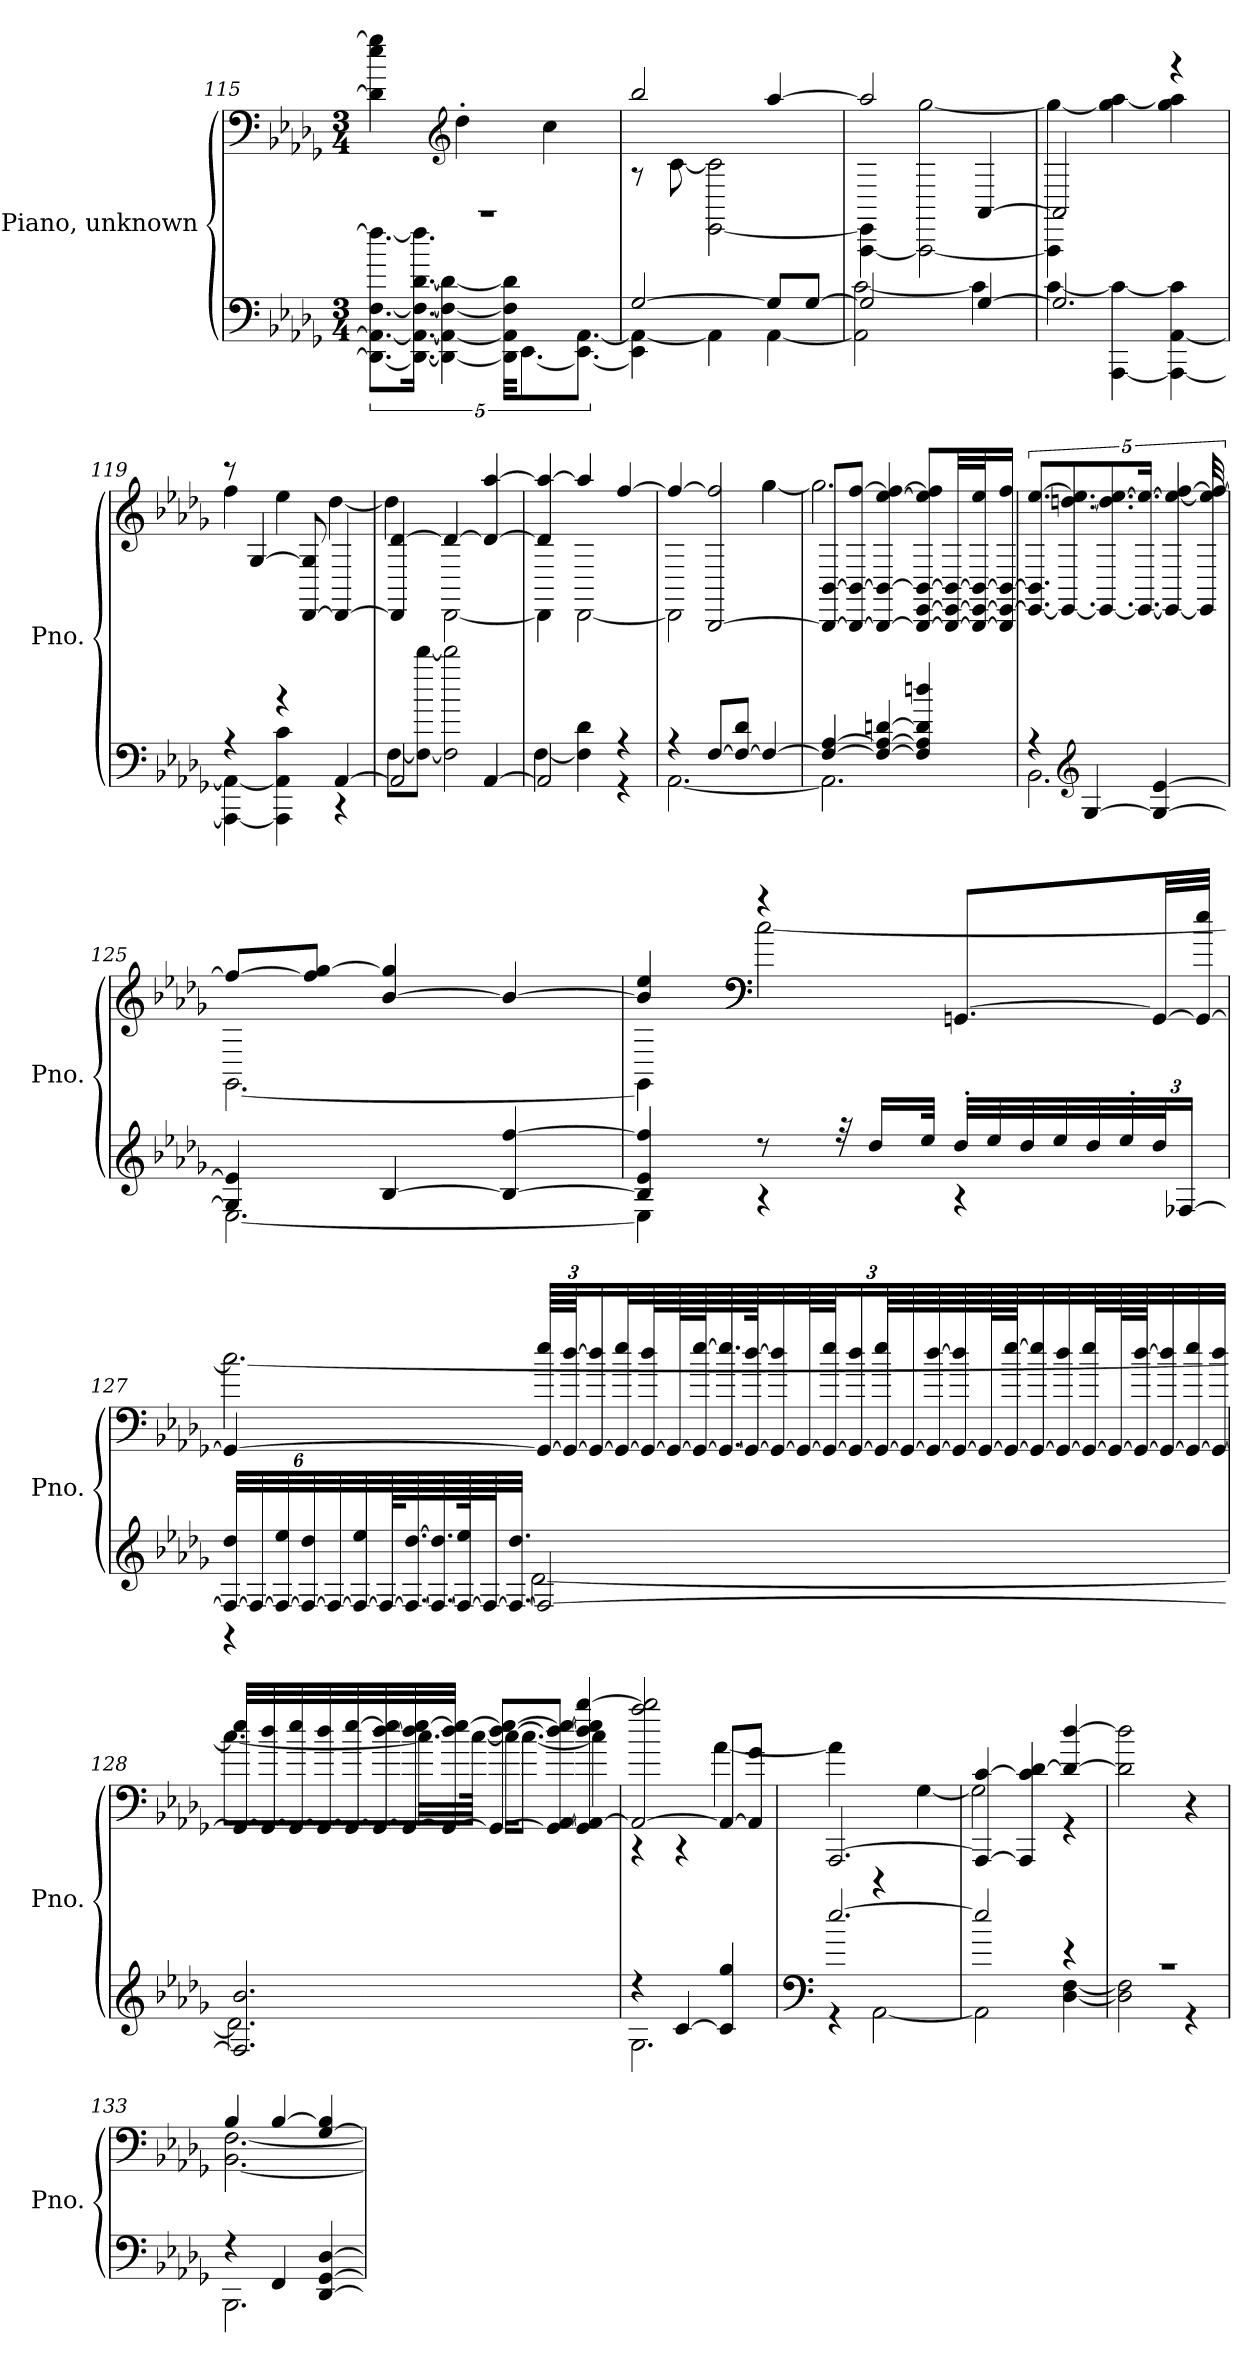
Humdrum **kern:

**kern	**kern
*part1	*part1
*staff2	*staff1
*I"Piano, unknown	*
*I'Pno.	*
*clefF4	*clefF4
*k[b-e-a-d-g-]	*k[b-e-a-d-g-]
*M3/4	*M3/4
=115	=115
*^	*
2.r	10.DD-\_ 10.AA-\_ [10.F\ 10.ff\_L	4d-\] 4ee-\ 4gg-\]
.	20.DD-\_ 20.AA-\_ 20.F\_ [20.d-\ 20.ff\]Jk	.
.	5DD-\_ 5AA-\_ 5F\_ 5d-\_	.
*	*	*clefG2
.	.	4dd-'\
.	40DD-\] 40AA-\] 40F\] 40d-\]KKL	.
.	[10.EE-\	.
.	.	4cc\
.	10.EE-\_ [10.AA-\J	.
=116	=116	=116
*	*	*^
[2G-/	4EE-\] 4AA-\_	2bb-/	8r
.	.	.	[8c\
.	4AA-\]	.	[2EE-\ 2c\]
8G-/L]	[4AA-\	[4aa-/	.
[8G-/J	.	.	.
=117	=117	=117	=117
2G-/]	2AA-\] [2c\	2aa-/]	[4AAA-\ 4EE-\]
.	.	.	2AAA-\_ [2gg-\
[4G-/	4c\]	[4AA-/	.
!!LO:PB:g=z	!!
=118	=118	=118	=118
2.G-/]	[4c\	2AA-/]	4AAA-\] 4gg-\_
.	[4AAA-\ 4c\_	.	4gg-\] [4aa-\
.	4AAA-\_ [4AA-\ 4c\]	4r	4gg-\ 4aa-\]
=119	=119	=119	=119
4r	4AAA-\_ 4AA-\_	8r	4ff\
.	.	[4G-/	.
4r	4AAA-\] 4AA-\] 4c\	.	4ee-\
.	.	[8DD-/ 8G-/]	.
[4AA-/	4r	4DD-/_	[4dd-\
=120	=120	=120	=120
2AA-/]	[8F\L	4DD-/] [4d-/	4dd-\]
.	8F\_ [8ddd-\J	.	.
.	2F\] 2ddd-\]	4d-/_	[2DD-\
[4AA-/	.	4d-/_ [4aa-/	.
=121	=121	=121	=121
2AA-/]	[4F\	4d-/] 4aa-/_	4DD-\]
.	4F\] 4d-\	4aa-/]	[2DD-\
4r	4r	[4ff/	.
=122	=122	=122	=122
4r	[2.AA-\	4ff/_	2DD-\]
[8F/L	.	[2BBB-/ 2ff/]	.
8F/_ 8d-/J	.	.	.
4F/_	.	.	[4gg-\
!!LO:LB:g=z	!!
=123	=123	=123	=123
4F/_ [4A-/	2.AA-\]	8BBB-/_ [8BB-/L	2.gg-\]
.	.	8BBB-/_ 8BB-/_ [8ff/J	.
4F/_ 4A-/_ [4dn/	.	4BBB-/_ 4BB-/_ [4ee-/ 4ff/_	.
4F/] 4A-/] 4d/] 4ddn/	.	8BBB-/_ [8EE-/ 8BB-/_ 8ee-/] 8ff/]L	.
.	.	32BBB-/_ 32EE-/_ 32BB-/_LL	.
.	.	32BBB-/_ 32EE-/_ 32BB-/_ 32ee-/J	.
.	.	16BBB-/] 16EE-/_ 16BB-/_ 16ff/JJ	.
*	*	*v	*v
=124	=124	=124
4r	2.BB-\	10.EE-/_ 10.BB-/] [10.ee-/L
.	.	10.EE-/_ [10.ddn/ 10.ee-/]
*clefG2	*	*
[4G-/	.	.
.	.	10.EE-/_ 10.dd/] [10.ee-/
.	.	20.EE-/_ 20.ee-/_Jk
4G-/_ [4e-/	.	.
.	.	5EE-/_ 5ee-/_ [5ff/
.	.	40EE-/] 40ee-/] 40ff/_
=125	=125	=125
*	*	*^
4G-/] 4e-/]	[2.E-\	8ff/L_	[2.GG-\
.	.	8ff/] [8gg-/J	.
[4B-/	.	[4b-/ 4gg-/]	.
4B-/_ [4ff/	.	4b-/_	.
!!LO:LB:g=z	!!
=126	=126	=126	=126
4B-/] 4e-/ 4ff/]	4E-\]	4b-/] 4ee-/	4GG-\]
*	*	*clefF4	*
8r	4r	4r	[2cc\
32r	.	.	.
16dd-/LL	.	.	.
32ee-/JJk	.	.	.
32dd-'/LLL	4r	[8.GGn/L	.
32ee-/	.	.	.
32dd-/	.	.	.
32ee-/	.	.	.
32dd-/	.	.	.
32ee-'/	.	.	.
*Xbrackettup	*	*	*
48dd-/J	.	32GG/LL_	.
[24F-X/JJ	.	.	.
.	.	32GG/_ 32ee-/JJJ	.
!!LO:LB:g=z	!!
=127	=127	=127	=127
48F-/_ 48dd-/LLL	4r	4GG/_	2.cc\_
48F-/_	.	.	.
48F-/_ 48ee-/	.	.	.
48F-/_ 48dd-/	.	.	.
48F-/_	.	.	.
48F-/_ 48ee-/	.	.	.
128F-/KL_	.	.	.
64.F-/_ [64.dd-/	.	.	.
64.F-/_ 64.dd-/]	.	.	.
128F-/_ 128ee-/K	.	.	.
64F-/J_	.	.	.
32.F-/_ 32.dd-/JJJ	.	.	.
*	*	*Xbrackettup	*
2F-/_	[2d-\	96GG/_ 96ee-/LLLL	.
.	.	96GG/_ [96dd-/JJ	.
.	.	24GG/_ 24dd-/]	.
.	.	32GG/_ 32ee-/L	.
.	.	64GG/_ 64dd-/L	.
.	.	128GG/L_	.
.	.	128GG/_ [128ee-/J	.
.	.	64.GG/_ 64.ee-/]	.
.	.	128GG/_ [128dd-/JK	.
.	.	32GG/_ 32dd-/]	.
.	.	96GG/L_	.
.	.	96GG/_ 96ee-/JJ	.
.	.	24GG/_ 24dd-/	.
.	.	96GG/_ 96ee-/LL	.
.	.	96GG/_	.
.	.	96GG/_ [96dd-/	.
.	.	64GG/_ 64dd-/]	.
.	.	128GG/L_	.
.	.	128GG/_ [128ee-/JJ	.
.	.	32GG/_ 32ee-/]	.
.	.	32GG/_ 32dd-/	.
.	.	64GG/_ 64ee-/L	.
.	.	128GG/L_	.
.	.	128GG/_ [128dd-/JJ	.
.	.	32GG/_ 32dd-/]	.
.	.	32GG/_ 32ee-/	.
.	.	32GG/_ 32dd-/JJJ	.
!!LO:LB:g=z	!!
=128	=128	=128	=128
2.F-/] 2.b-/	2.d-\]	32GG/_ 32ee-/LLL	8.cc\L_
.	.	32GG/_ 32dd-/	.
.	.	32GG/_ 32ee-/	.
.	.	32GG/_ 32dd-/	.
.	.	32GG/_ [32ee-/	.
.	.	32GG/_ [32dd-/ 32ee-/]	.
.	.	32GG/_ 32dd-/] [32ee-/	32.cc\LL]
.	.	32GG/_ 32dd-/ 32ee-/_JJJ	.
.	.	.	[64cc\JJJk
.	.	8GG/_ [8dd-/ 8ee-/_L	16cc\KL]
.	.	.	[8.cc\J
.	.	8GG/_ [8AA-/ 8dd-/_ 8ee-/_J	.
.	.	4GG/] 4AA-/_ 4dd-/] 4ee-/] [4bb-/	4cc\]
=129	=129	=129	=129
4r	2.G-\	2AA-/_ 2aa-/ 2bb-/]	4r
[4c/	.	.	4r
4c/] 4gg-/	.	8AA-/L_	[4a-\
.	.	8AA-/] 8g-/J	.
=130	=130	=130	=130
*clefF4	*	*	*
[2.ee-/	4r	[2.AAA-/	4a-\]
.	[2AA-\	.	4r
.	.	.	[4G-\
!!LO:LB:g=z	!!
=131	=131	=131	=131
2ee-/]	2AA-\]	4AAA-/_ [4c/	2G-\]
.	.	4AAA-/] 4c/] [4d-/	.
4r	[4D-\ [4F\	4d-/_ [4dd-/	4r
*	*	*v	*v
=132	=132	=132
2.r	2D-\] 2F\]	2d-\] 2dd-\]
.	4r	4r
=133	=133	=133
*	*	*^
4r	2.BBB-\	4B-/	[2.BB-\ [2.F\
4FF/	.	[4B-/	.
[4DD-/ [4GG-/ [4D-/	.	[4G-/ 4B-/]	.
*v	*v	*	*
*	*v	*v
=	=
*-	*-
